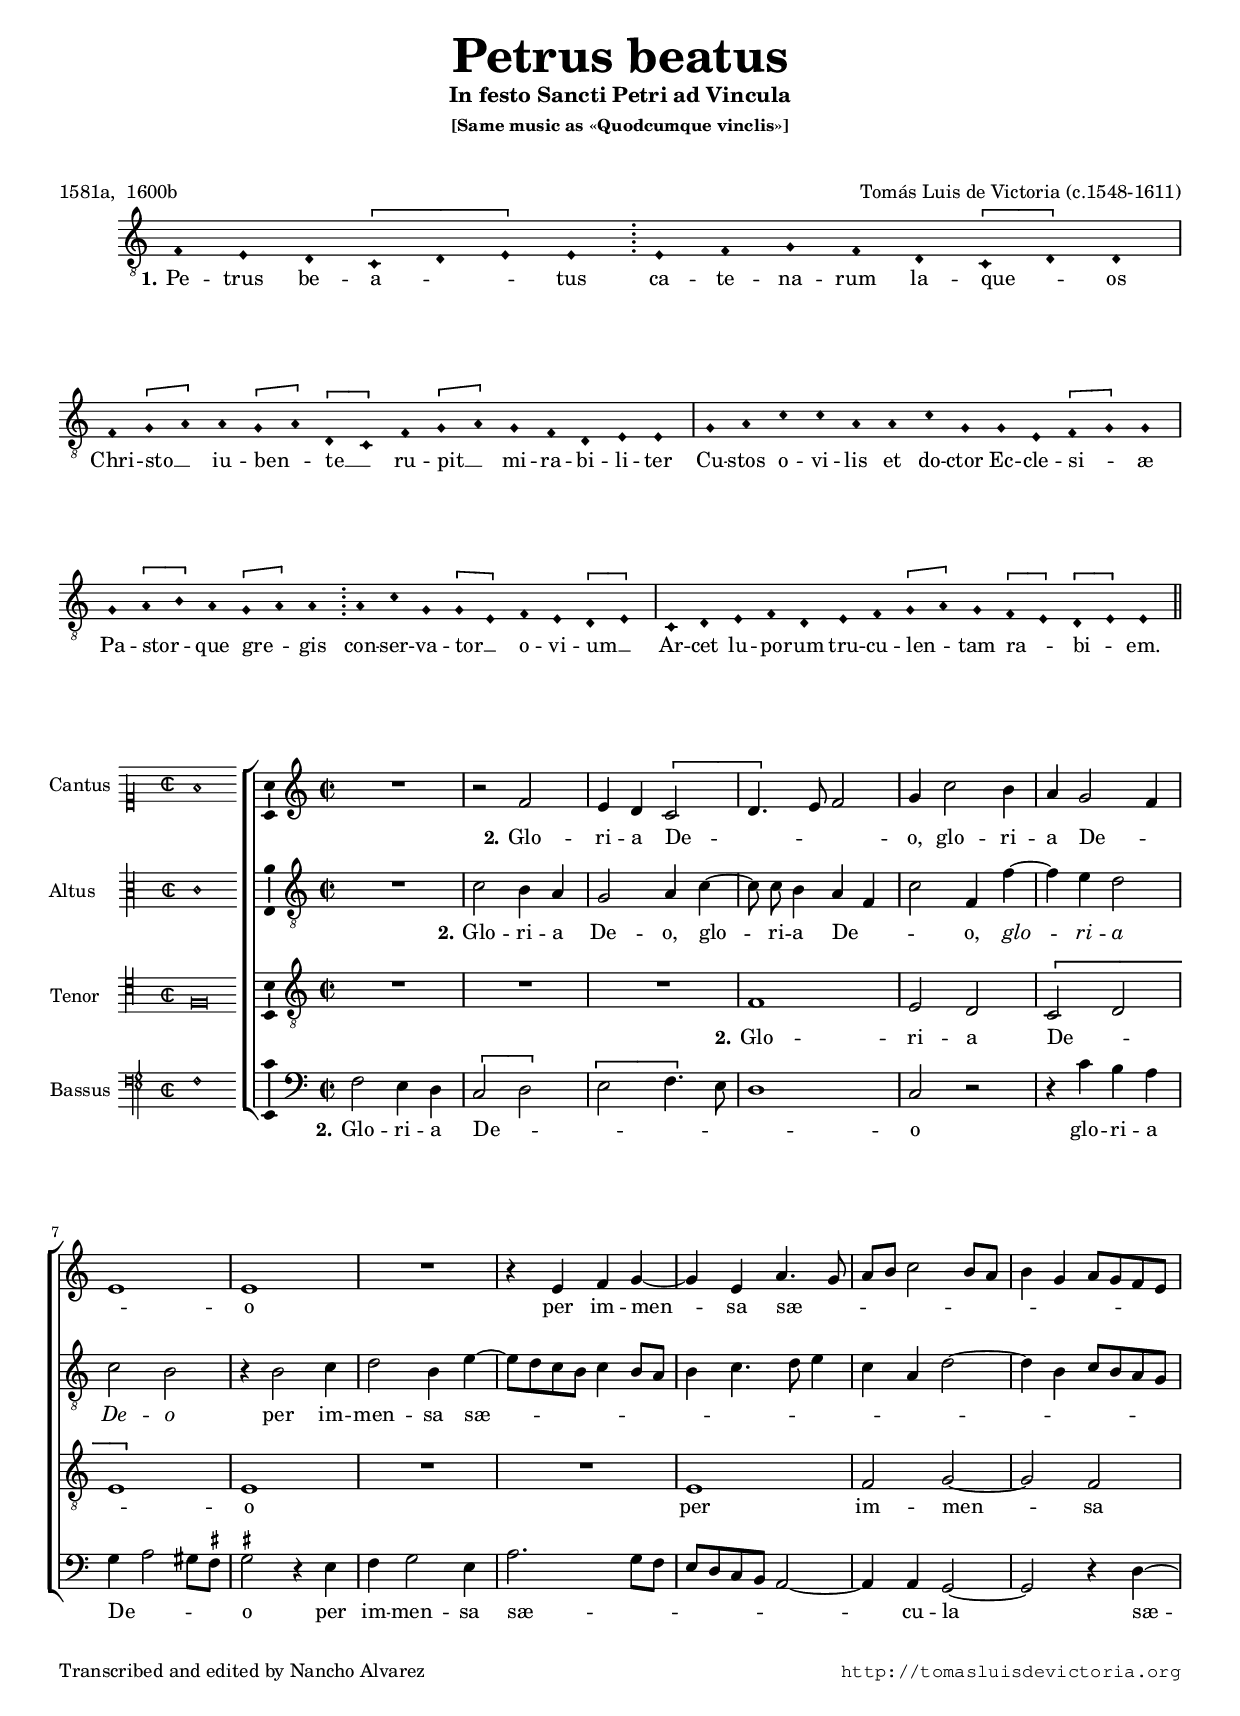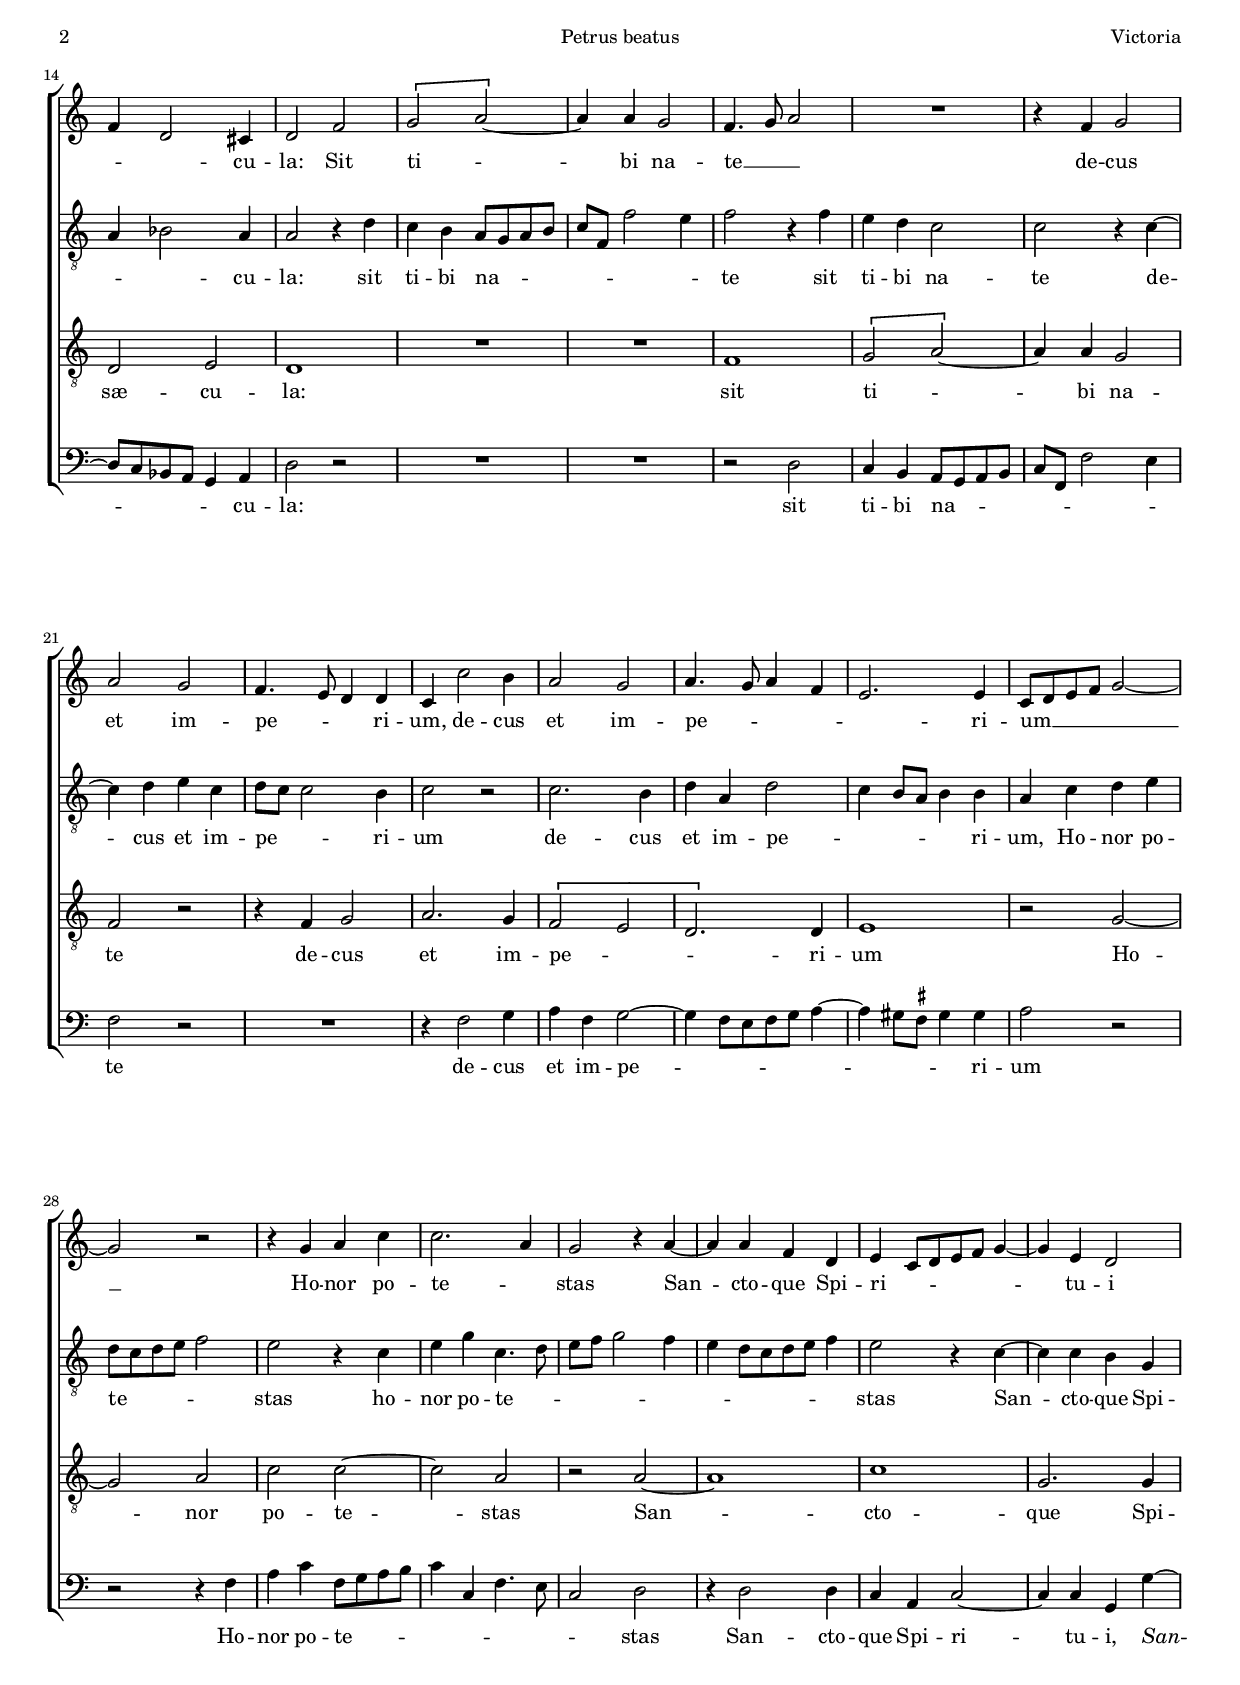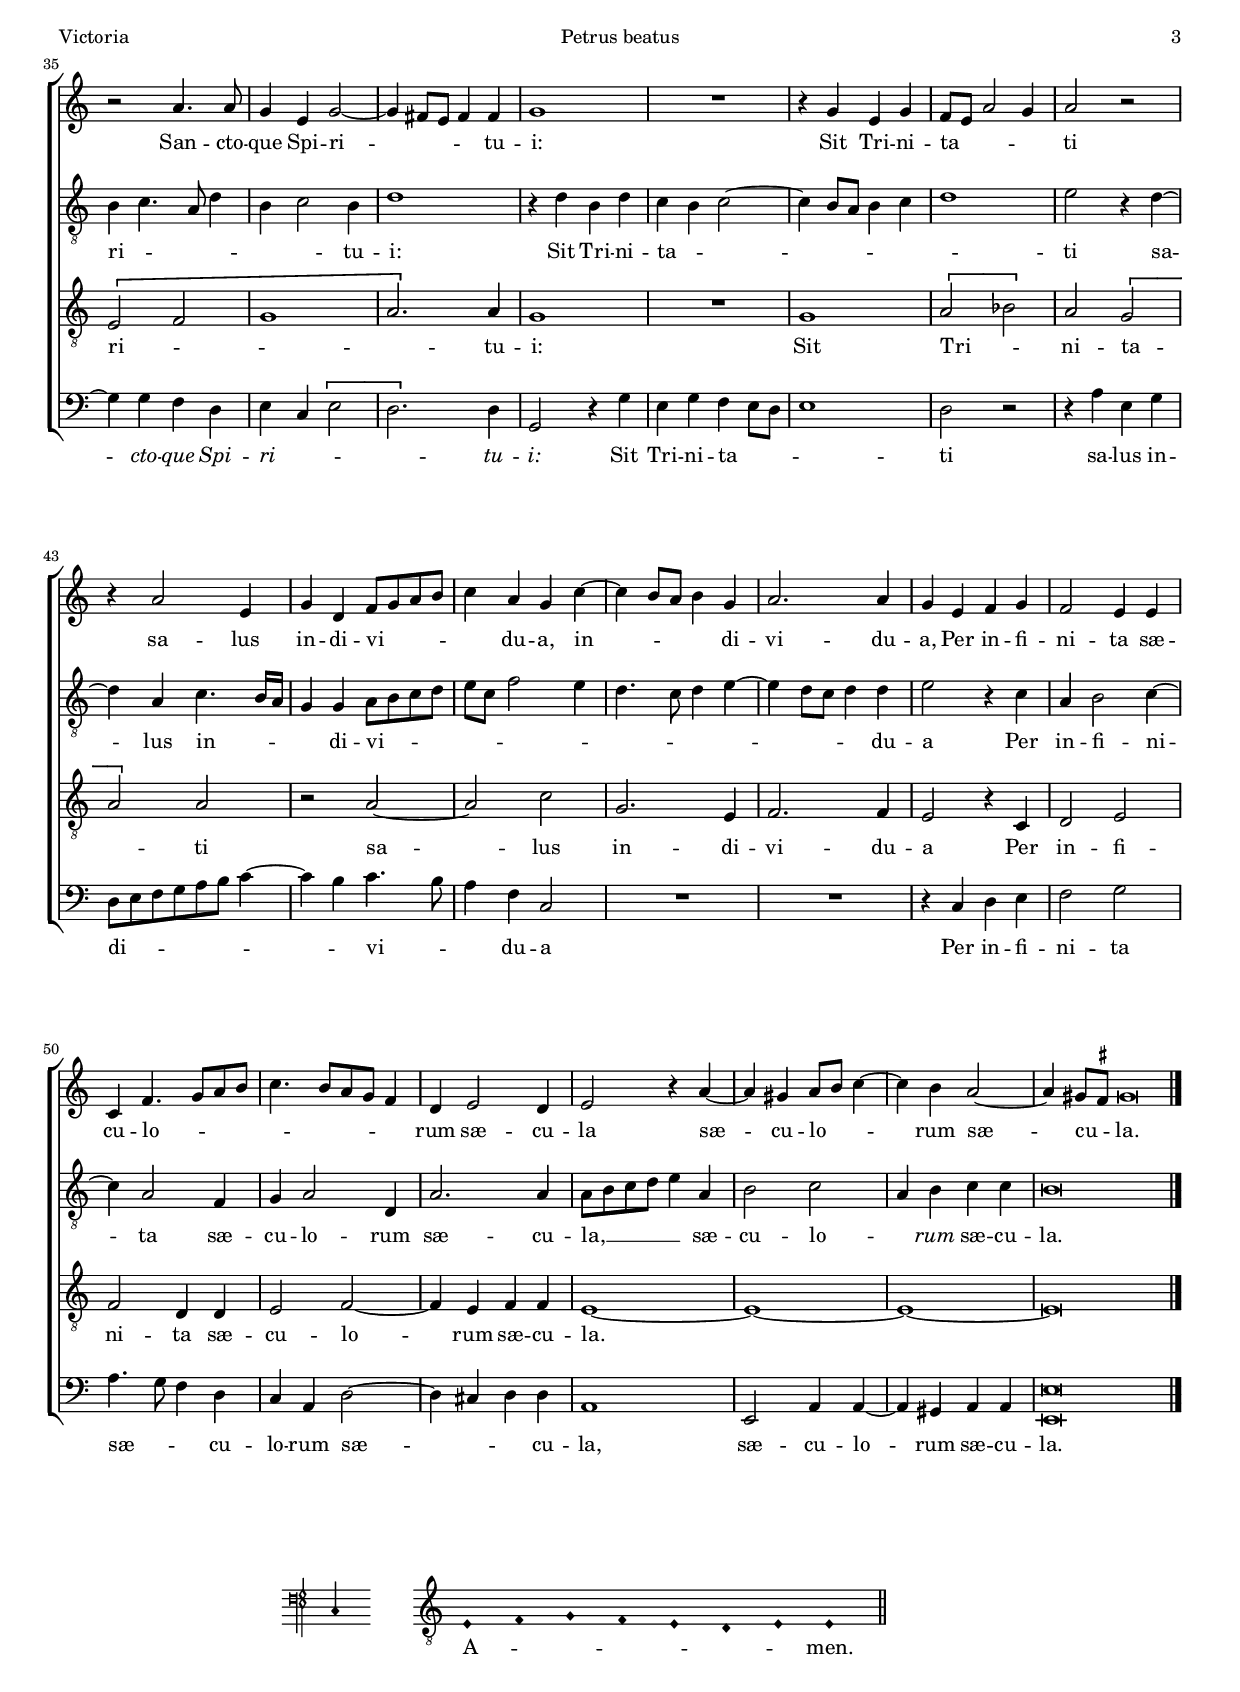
\version "2.18.0"

#(set-default-paper-size "a4")
#(set-global-staff-size 16.4)
#(ly:set-option 'point-and-click #f)
%mobile -s15.5 -i3.4 -ball

italicas=\override LyricText.font-shape = #'italic
rectas=\override LyricText.font-shape = #'upright
ss=\once \set suggestAccidentals = ##t
incipitwidth = 20

htitle="Petrus beatus"
hcomposer="Victoria"

% La polifonía es igual a Quodcumque vinclis

\header {
	title=\markup{\fontsize #4 "Petrus beatus"}
	subtitle="In festo Sancti Petri ad Vincula"
	subsubtitle=\markup{\column{"[Same music as «Quodcumque vinclis»]" " " " "}}
	composer="Tomás Luis de Victoria (c.1548-1611)"
        pdfauthor=\composer
	%opus="(-)"
	poet="1581a,  1600b"
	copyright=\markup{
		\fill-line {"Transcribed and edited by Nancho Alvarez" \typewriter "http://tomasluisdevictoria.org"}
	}
%	tagline=""
}



\score {\transpose c c {
<<
         \new Voice = "canto" {
                 \override Staff.TimeSignature.stencil = #'()
                 \override Stem.transparent = ##t
                 \set Score.timing = ##f
                 \override NoteHead.style = #'neomensural         
                 \clef "G_8" 
                 \key a \minor
                 \override LigatureBracket.padding = #1
                 f4 e d \[c d e\] e \bar ";" % el original hay barra, pero es el mismo verso
                 e f g f d \[c d\] d \bar "|" \break
                 f \[g a\] a \[g a\] \[d c\] f \[g a\] g f d e e \bar "|"
                 g a c' c' a a c' g g e \[f g\] g \bar "|" \break
                 g \[a b\] a \[g a\] a \bar ";" a c' g \[g e\] f e \[d e\] \bar "|" % en Quodcumque no hay barra
                 c d e f d e f \[g a\] g \[f e\] \[d e\] e 
                 \bar "||"
         }
         \new Lyrics \lyricsto "canto" {
         	 \set stanza = "1."
         	 Pe -- trus be -- a -- _ _ tus
         	 ca -- te -- na -- rum la -- que -- _ os % en el original cathenarum
         	 Chri -- sto __ _ iu -- ben -- _ te __ _
         	 ru -- pit __ _ mi -- ra -- bi -- li -- ter
         	 Cu -- stos o -- vi -- lis et do -- ctor Ec -- cle -- si -- _ æ
         	 Pa -- stor -- _ que gre -- _ gis
         	 con -- ser -- va -- tor __ _ o -- vi -- um __ _
         	 Ar -- cet lu -- po -- rum tru -- cu -- len -- _ tam ra -- _ bi -- _ em. % original triculentam
	 }
>>
        }%transpose

\layout {
	\context {\Lyrics
                \override VerticalAxisGroup.nonstaff-nonstaff-spacing =
                #'((basic-distance . 0) (minimum-distance . 0) (padding . 1.5))
        }
        %line-width=16\cm 
        indent=1.0\cm
        %ragged-right = ##f
}
}

%tablet \pageBreak

%%%%%%%%%%%%%%%%%%%%%%%%%%%%%%%%%%%%%%%%%%%%%%%%%%%%%%%%%%%%%%%%%%%%%%%%%%%%%5

global={\key c \major \time 2/2  \skip 1*56 \bar "|."

}

cantus={
	R1*4/4
	r2 f'
	e'4 d' \[c'2
	d'4.\] e'8 f'2
%5
	g'4 c''2 b'4
	a' g'2 f'4
	e'1
	e' 
	R1*4/4
%10
	r4 e' f' g' ~
	g' e' a'4. g'8
	a' b' c''2 b'8 a'
	b'4 g' a'8 g' f' e'
	f'4 d'2 cis'4
%15
	d'2 f' 
	\[g' a' ~ \]
	a'4 a' g'2
	f'4. g'8 a'2
	R1*4/4
%20
	r4 f' g'2
	a' g'
	f'4. e'8 d'4 d'
	c' c''2 b'4
	a'2 g'
%25
	a'4. g'8 a'4 f' 
	e'2. e'4
	c'8 d' e' f' g'2 ~
	g' r
	r4 g' a' c''
%30
	c''2. a'4
	g'2 r4 a' ~
	a' a' f' d'
	e'  c'8[ d' e' f'] g'4 ~
	g' e' d'2
%35
	r a'4. a'8
	g'4 e' g'2 ~
	g'4 fis'8 e' fis'4 fis'
	g'1
	R1*4/4
%40
	r4 g' e' g'
	f'8 e' a'2 g'4 % petrus sol sostenido, quodcumque sol natural, en 1600b natural
			% sol sostenido choca con si bemol
	a'2 r
	r4 a'2 e'4
	g' d' f'8 g' a' b'
%45
	c''4 a' g' c'' ~
	c'' b'8 a' b'4 g'
	a'2. a'4
	g' e' f' g'
	f'2 e'4 e'
%50
	c' f'4. g'8 a' b'
	c''4. b'8[ a' g'] f'4
	d' e'2 d'4
	e'2 r4 a' ~
	a' gis' a'8 b' c''4 ~
%55
	c''4 b' a'2 ~ a'4 gis'8 \ss fis' 
	gis'\breve*1/4
}

altus={
	R1*4/4
	c'2 b4 a
	g2 a4 c' ~
	\set Staff.autoBeaming = ##f
	c'8 c' b4 a f
	\set Staff.autoBeaming = ##t
%5
	c'2 f4 f' ~
	f' e' d'2
	c' b
	r4 b2 c'4 
	d'2 b4 e' ~
%10
	e'8 d' c' b c'4 b8 a
	b4 c'4. d'8 e'4
	c' a d'2 ~
	d'4 b c'8 b a g
	a4 bes2 a4
%15
	a2 r4 d'
	c' b a8 g a b 
	c' f f'2 e'4
	f'2 r4 f'
	e' d' c'2
%20
	c' r4 c' ~
	c' d' e' c'
	d'8 c' c'2 b4
	c'2 r
	c'2. b4
%25
	d' a d'2
	c'4 b8 a b4 b
	a c' d' e'
	d'8 c' d' e' f'2
	e' r4 c'
%30
	e' g' c'4. d'8
	e' f' g'2 f'4
	e'  d'8[ c' d' e'] f'4
	e'2 r4 c' ~
	c' c' b g
%35
	b c'4. a8 d'4
	b c'2 b4
	d'1
	r4 d' b d'
	c' b c'2 ~
%40
	c'4 b8 a b4 c'
	d'1
	e'2 r4 d' ~
	d' a c'4. b16 a
	g4 g a8 b c' d'
%45
	e' c' f'2 e'4
	d'4. c'8 d'4 e' ~
	e' d'8 c' d'4 d'
	e'2 r4 c'
	a b2 c'4 ~
%50
	c' a2 f4
	g a2 d4
	a2. a4
	a8 b c' d' e'4 a
	b2 c'
%55
	a4 b c' c'
	b\breve*1/2
}

tenor={
	R1*4/4
	R1*4/4
	R1*4/4
	f1
%5
	e2 d
	\[c d
	e1\]
	e
	R1*4/4
%10
	R1*4/4
	e1
	f2 g ~
	g f
	d e
%15
	d1
	R1*4/4
	R1*4/4
	f1
	\[g2 a ~ \]
%20
	a4 a g2
	f r
	r4 f g2
	a2. g4
	\[f2 e
%25
	d2.\] d4
	e1
	r2 g ~
	g a
	c' c' ~
%30
	c' a
	r a ~
	a1
	c'
	g2. g4
%35
	\[e2 f
	g1
	a2.\] a4
	g1
	R1*4/4
%40
	g1
	\[a2 bes\]
	a \[g
	a\] a
	r a ~
%45
	a c'
	g2. e4
	f2. f4
	e2 r4 c
	d2 e
%50
	f d4 d
	e2 f ~
	f4 e f f
	e1 ~
	e ~
%55
	e ~
	e\breve*1/2 
}

bassus={
	f2 e4 d
	\[c2 d\]
	\[e f4.\] e8
	d1
%5
	c2 r
	r4 c' b a
	g a2 gis8 \ss fis
	\ss gis2 r4 e
	f g2 e4 % en Petrus beatus fa sostenido, en Quodcumque fa natural
			% en 1600b natural. Es más lógico natural. 
%10
	a2. g8 f
	e d c b, a,2 ~
	a,4 a, g,2 ~
	g, r4 d ~
	d8 c bes, a, g,4 a,
%15
	d2 r
	R1*4/4
	R1*4/4
	r2 d
	c4 b, a,8 g, a, b,
%20
	c8 f, f2 e4 
	f2 r 
	R1*4/4
	r4 f2 g4
	a f g2 ~
%25
	g4  f8[ e f g] a4 ~
	a gis8 \ss fis gis4 gis
	a2 r
	r r4 f
	a c' f8 g a b
%30
	c'4 c f4. e8
	c2 d
	r4 d2 d4
	c a, c2 ~
	c4 c g, g ~
%35
	g g f d
	e c \[e2
	d2.\] d4
	g,2 r4 g
	e g f e8 d
%40
	e1
	d2 r
	r4 a e g
	d8[ e f g a b] c'4 ~
	c' b c'4. b8
%45
	a4 f c2
	R1*4/4
	R1*4/4
	r4 c d e
	f2 g
%50
	a4. g8 f4 d
	c a, d2 ~
	d4 cis d d
	a,1
	e,2 a,4 a, ~
%55
	a, gis, a, a,
	<e e,>\breve*1/2 % en 1600b no hay nota aguda
}

textocantus=\lyricmode{
\set stanza = "2."
Glo -- ri -- a De -- _ _ _ o, % En el breviario: Gloria Patri
glo -- ri -- a De -- _ _ o
per im -- men -- _ sa sæ -- _ _ _ _ _ _ _ _ _ _ _ _ _ _ cu -- la:
Sit ti -- _ _ bi na -- te __ _ _ % breviario: "nate" mayúscula en Quodcumque, minúscula en Petrus
de -- cus et im -- pe -- _ _ ri -- um,
de -- cus et im -- pe -- _ _ _ _ ri -- um __ _ _ _ _ _ 
Ho -- nor po -- te -- _ stas
San -- _ cto -- que Spi -- ri -- _ _ _ _ _ _ tu -- i
San -- cto -- que Spi -- ri -- _ _ _ _ tu -- i:
Sit Tri -- ni -- ta -- _ _ _ ti 
sa -- lus in -- di -- vi -- _ _ _ _ du -- a,
in -- _ _ _ _ di -- vi -- du -- a,
Per in -- fi -- ni -- ta sæ -- cu -- lo -- _ _ _ _ _ _ _ _ rum
sæ -- cu -- la
sæ -- _ cu -- lo -- _ _ _ rum sæ -- _ cu -- _ la.
}

textoaltus=\lyricmode{
\set stanza = "2."
Glo -- ri -- a De -- o,
glo -- _ ri -- a De -- _ _ o,
\italicas glo -- _ ri -- a De -- o \rectas
per im -- men -- sa sæ -- _ _ _ _ _ _ _ _ _ _ _ _ _ _ _ _ _ _ _ _ _ _ cu -- la:
sit ti -- bi na -- _ _ _ _ _ _ _ te
sit ti -- bi na -- te
de -- _ cus et im -- pe -- _ _ ri -- um
de -- cus et im -- pe -- _ _ _ _ ri -- um,
Ho -- nor po -- te -- _ _ _ _ stas
ho -- nor po -- te -- _ _ _ _ _ _ _ _ _ _ _ stas
San -- _ cto -- que Spi -- ri -- _ _ _ _ _ tu -- i:
Sit Tri -- ni -- ta -- _ _ _ _ _ _ _ _ ti sa -- _ lus 
in -- _ _ _ di -- vi -- _ _ _ _ _ _ _ _ _ _ _ _ _ _ _ du -- a
Per in -- fi -- ni -- _ ta sæ -- cu -- lo -- rum sæ -- cu -- la, __ _ _ _ _ 
sæ -- cu -- lo -- _ \italicas rum \rectas sæ -- cu -- la. % en 1581a rum __ _, en 1600b _ rum
}

textotenor=\lyricmode{
\set stanza = "2."
Glo -- ri -- a De -- _ _ o
per im -- men -- _ sa sæ -- cu -- la:
sit ti -- _ _ bi na -- te
de -- cus et im -- pe -- _ _ ri -- um
Ho -- _ nor po -- te -- _ stas
San -- _ cto -- que Spi -- ri -- _ _ _ tu -- i:
Sit Tri -- _ ni -- ta -- _ ti
sa -- _ lus in -- di -- vi -- du -- a
Per in -- fi -- ni -- ta sæ -- cu -- lo -- _ rum sæ -- cu -- la. _ _ _ 
}

textobassus=\lyricmode{
\set stanza = "2."
Glo -- ri -- a De -- _ _ _ _ _ o
glo -- ri -- a De -- _ _ _ o
per im -- men -- sa sæ -- _ _ _ _ _ _ _ _ cu -- la _
sæ -- _ _ _ _ _ cu -- la:
sit ti -- bi na -- _ _ _ _ _ _ _ te
de -- cus et im -- pe -- _ _ _ _ _ _ _ _ _ _ ri -- um
Ho -- nor po -- te -- _ _ _ _ _ _ _ _ stas
San -- cto -- que Spi -- ri -- _ tu -- i,
\italicas San -- _ cto -- que Spi -- ri -- _ _ _ tu -- i: \rectas
Sit Tri -- ni -- ta -- _ _ _ ti sa -- lus in -- di -- _ _ _ _ _ _ _ _ vi -- _ _ du -- a
Per in -- fi -- ni -- ta sæ -- _ _ cu -- lo -- rum sæ -- _ _ _ cu -- la,
sæ -- cu -- lo -- _ rum sæ -- cu -- la.
}

incipitcantus=\markup{
	\score{
		{ 
		\set Staff.instrumentName="Cantus "
		\override NoteHead.style = #'neomensural
		\override Staff.TimeSignature.style = #'neomensural
		\cadenzaOn 
		\clef "petrucci-c1"
		\key c \major
		\time 2/2
		f'1
		} 
	\layout { line-width=\incipitwidth indent = 0 }
	}
}

incipitaltus=\markup{
	\score{
		{ 
		\set Staff.instrumentName="Altus    "
		\override NoteHead.style = #'neomensural 
		\override Staff.TimeSignature.style = #'neomensural
		\cadenzaOn 
		\clef "petrucci-c3"
		\key c \major
		\time 2/2
		c'1
		} 
	\layout { line-width=\incipitwidth indent = 0 }
	}
}


incipittenor=\markup{
	\score{
		{ 
		\set Staff.instrumentName="Tenor   "
		\override NoteHead.style = #'neomensural 
		\override Staff.TimeSignature.style = #'neomensural
		\cadenzaOn 
		\clef "petrucci-c4"
		\key c \major
		\time 2/2
		f\breve
		} 
	\layout { line-width=\incipitwidth indent=0 }
	}
}

incipitbassus=\markup{
	\score{
		{ 
		\set Staff.instrumentName="Bassus "
		\override NoteHead.style = #'neomensural
		\override Staff.TimeSignature.style = #'neomensural
		\cadenzaOn 
		\clef "petrucci-f4"
		\key c \major
		\time 2/2
		f1
		} 
	\layout { line-width=\incipitwidth indent = 0 }
	}
}


\score {\transpose c' c'{
\new ChoirStaff<<

	\new Staff <<\global
	\new Voice="v1" {
		\set Staff.instrumentName=\incipitcantus
		\clef "treble"
		\cantus }
	\new Lyrics \lyricsto "v1" {\textocantus }
	>>
	
	\new Staff << \global
	\new Voice="v2" {
		\set Staff.instrumentName=\incipitaltus
		\clef "G_8" 
		\altus}
	\new Lyrics \lyricsto "v2" {\textoaltus }
	>>

	
	\new Staff <<\global
	\new Voice="v3" {
		\set Staff.instrumentName=\incipittenor
		\clef "G_8"
		\tenor }
	\new Lyrics \lyricsto "v3" {\textotenor }
	>>
	
	\new Staff <<\global
	\new Voice="v4" {
		\set Staff.instrumentName=\incipitbassus
		\clef "bass" 
		\bassus }
	\new Lyrics \lyricsto "v4" {\textobassus }
	>>
	
>>

	}%transpose

\layout{ 
	\context {\Lyrics 
		\override VerticalAxisGroup.staff-affinity = #UP
		\override VerticalAxisGroup.nonstaff-relatedstaff-spacing =
			#'((basic-distance . 0) (minimum-distance . 0) (padding . 1))
		%\override LyricText.font-size = #1.2
		\override LyricHyphen.minimum-distance = #0.5
	}
	\context {\Score 
		\override BarNumber.padding = #2 
	}
	\context {\Voice 
		melismaBusyProperties = #'()
		%autoBeaming = ##f
	}
	%\context { \Staff \RemoveEmptyStaves }
	\context {\Staff 
		\override VerticalAxisGroup.staff-staff-spacing =
			#'((basic-distance . 11) (minimum-distance . 0) (padding . 1))
		\consists Ambitus_engraver 
		\override LigatureBracket.padding = #1
	}
}

%\midi {}

}

%tablet \pageBreak

\score {\transpose c c {
<<
         \new Voice = "amen" {
         	 \set Staff.instrumentName=
                        \markup{\score {{
                        \override NoteHead.style = #'neomensural  
                        \override Staff.TimeSignature.stencil = #'() 
                        \override Staff.TimeSignature.stencil = #'() 
                        \clef "petrucci-f4" % debería ser f3, como el otro canto llano? 
                        \key c \major 
                        \set Staff.instrumentName = "                        " 
                        c4 } 
                        \layout{line-width = 5.5\cm indent= 4\cm }
                        }}
                 \override Staff.TimeSignature.stencil = #'()
                 %\override Staff.TimeSignature.transparent = ##t
                 \override Stem.transparent = ##t
                 \set Score.timing = ##f
                 \override NoteHead.style = #'neomensural         
                 \clef "G_8" 
                 \key a \minor
                 \override LigatureBracket.padding = #1
         	 \key a \minor
         	 \clef "G_8"
         	 e4 f g f e d e e
         	 % en el original seguramente hay un error de claves
         	 \bar "||" }
	 \new Lyrics \lyricsto "amen" {
	A -- _ _ _ _ _ _ men.
	}
>>
        }%transpose
        
\layout {
	\context {\Lyrics
                \override VerticalAxisGroup.nonstaff-nonstaff-spacing =
                #'((basic-distance . 0) (minimum-distance . 0) (padding . 1.5))
        }
        line-width=14\cm 
        indent=6\cm
        ragged-right = ##f
}

}

\paper{
	evenHeaderMarkup=\markup  \fill-line { \fromproperty #'page:page-number-string \htitle \hcomposer }
	oddHeaderMarkup= \markup  \fill-line { \on-the-fly #not-first-page \hcomposer \on-the-fly #not-first-page \htitle \on-the-fly #not-first-page \fromproperty #'page:page-number-string }
	%system-count=20
	%page-count = 8
	ragged-last-bottom = ##f
	indent=3.3\cm
	system-system-spacing =
	#'((basic-distance . 20) (minimum-distance . 0) (padding . 5))
	top-system-spacing = % header
	#'((basic-distance . 8) (minimum-distance . 0) (padding . 0))
	last-bottom-spacing = % footer
	#'((basic-distance . 12) (minimum-distance . 0) (padding . 0))
	top-markup-spacing #'basic-distance = 5
	markup-system-spacing #'basic-distance = 20

}
